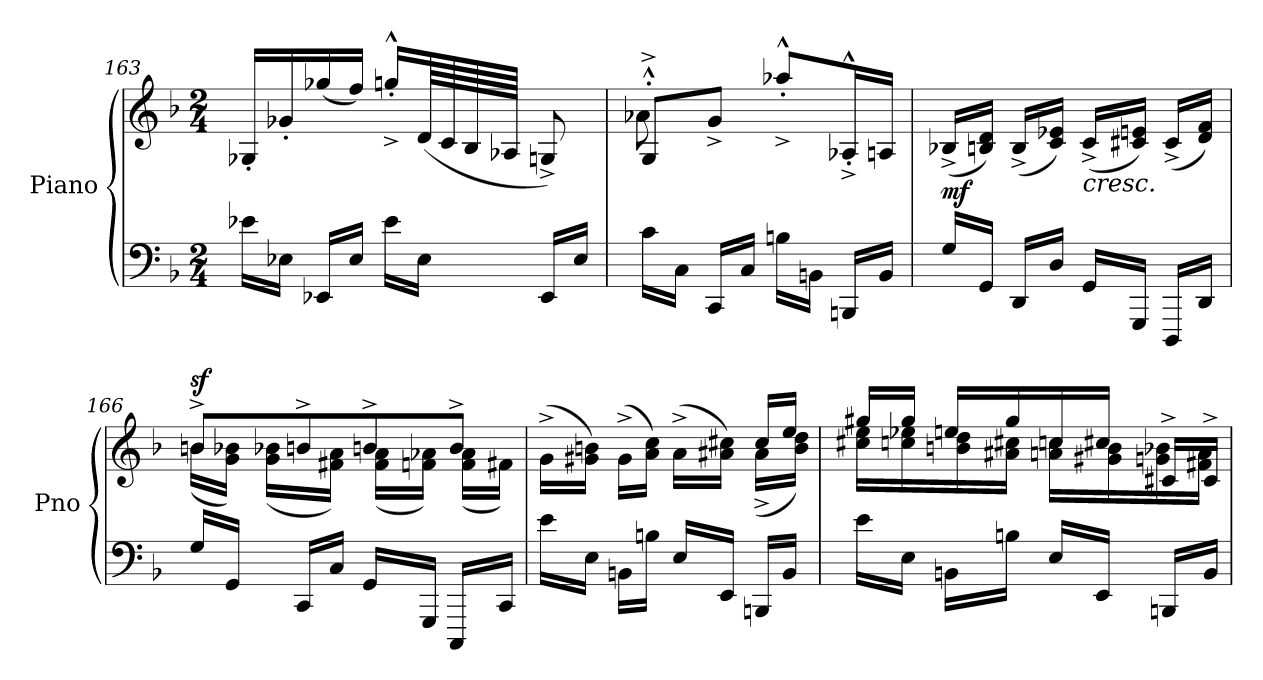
**kern	**kern	**dynam
*part1	*part1	*part1
*staff2	*staff1	*staff1/2
*I"Piano	*	*
*I'Pno	*	*
!!LO:LB:g=z
*clefF4	*clefG2	*
*k[b-]	*k[b-]	*
*M2/4	*M2/4	*
=163	=163	=163
16e-X\LL	16G-X'/LL	.
16E-X\JJ	16g-X'/	.
16EE-X/LL	(16gg-X/	.
16E-/JJ	16ff/JJ)	.
16e-\LL	16ggn'^^^/LL	.
16E-\JJ	(64d/LL	.
.	64c/	.
.	64B-/	.
.	64A-X/JJJJ	.
16EE-/LL	8Gn^/)	.
16E-/JJ	.	.
=164	=164	=164
*	*^	*
16c\LL	8G'^^^/L	8a-X	.
16C\JJ	.	.	.
16CC/LL	8g^/J	4.ryy	.
16C/JJ	.	.	.
16Bn\LL	8aa-X'^^^/L	.	.
16BBn\JJ	.	.	.
16BBBn/LL	16A-X'^^^/L	.	.
16BB/JJ	16An/JJ	.	.
*	*v	*v	*
=165	=165	=165
!	!	!LO:DY:b
16G/LL	(16B-X^/LL	mf
16GG/JJ	16Bn/ 16d/JJ)	.
16DD/LL	(16B^/LL	.
16D/JJ	16c/ 16e-X/JJ)	.
!	!LO:TX:b:i:t=cresc.	!
16GG/LL	(16c^/LL	.
16GGG/JJ	16c#X/ 16en/JJ)	.
16DDD/LL	(16c#^/LL	.
16DD/JJ	16d/ 16f/JJ)	.
!!LO:LB:g=z
=166	=166	=166
*	*^	*
!	!	!	!LO:DY:a
16G/LL	8bn^/L	(16b\LL	sf
16GG/JJ	.	16g\ 16b-X\JJ)	.
16CC/LL	8bn^/	(16g\ 16b-X\LL	.
16C/JJ	.	16f#X\ 16a\JJ)	.
16GG/LL	8bn^/	(16f#\ 16a\LL	.
16GGG/JJ	.	16fn\ 16a-X\JJ)	.
16CCC/LL	8b^/J	(16f\ 16a-\LL	.
16CC/JJ	.	16f#X\JJ)	.
=167	=167	=167	=167
16e\LL	(>16g^\LL	4.ryy	.
16E\JJ	16g#X\ 16bn\JJ)	.	.
16BBn\LL	(>16g#^\LL	.	.
16Bn\JJ	16a\ 16cc\JJ)	.	.
16E/LL	(>16a^\LL	.	.
16EE/JJ	16a#X\ 16cc#X\JJ)	.	.
16BBBn/LL	16cc#/LL	(16a#^\LL	.
16BB/JJ	16ee/JJ	16b\ 16dd\JJ)	.
=168	=168	=168	=168
16e\LL	16gg#X/LL	16cc#X\ 16ee\LL	.
16E\JJ	16gg#/JJ	16ccn\ 16ee-X\	.
16BBn\LL	16een/LL	16bn\ 16dd\	.
16Bn\JJ	16gg#/	16a#X\ 16cc#X\JJ	.
16E/LL	16cc#/	16an\ 16ccn\LL	.
16EE/JJ	16cc#X/JJ	16g#X\ 16b\	.
16BBBn/LL	16c#X^/LL	16gn\ 16b-X\	.
16BB/JJ	16c#^/JJ	16f#X\ 16a\JJ	.
*	*v	*v	*
=	=	=
*-	*-	*-
